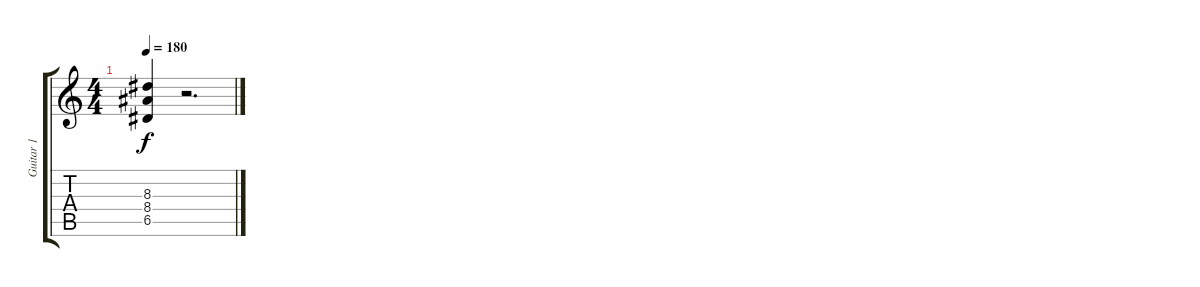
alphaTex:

\track ("Guitar 1" "Guitar 1") {instrument distortionguitar}
\staff {score tabs}
\tuning (E4 B3 G3 D3 A2 E2) {hide}
\ts (4 4)
\tempo 180
\clef g2
\ks c
(8.3 8.4 6.5).4{dy f} r.2{d}
